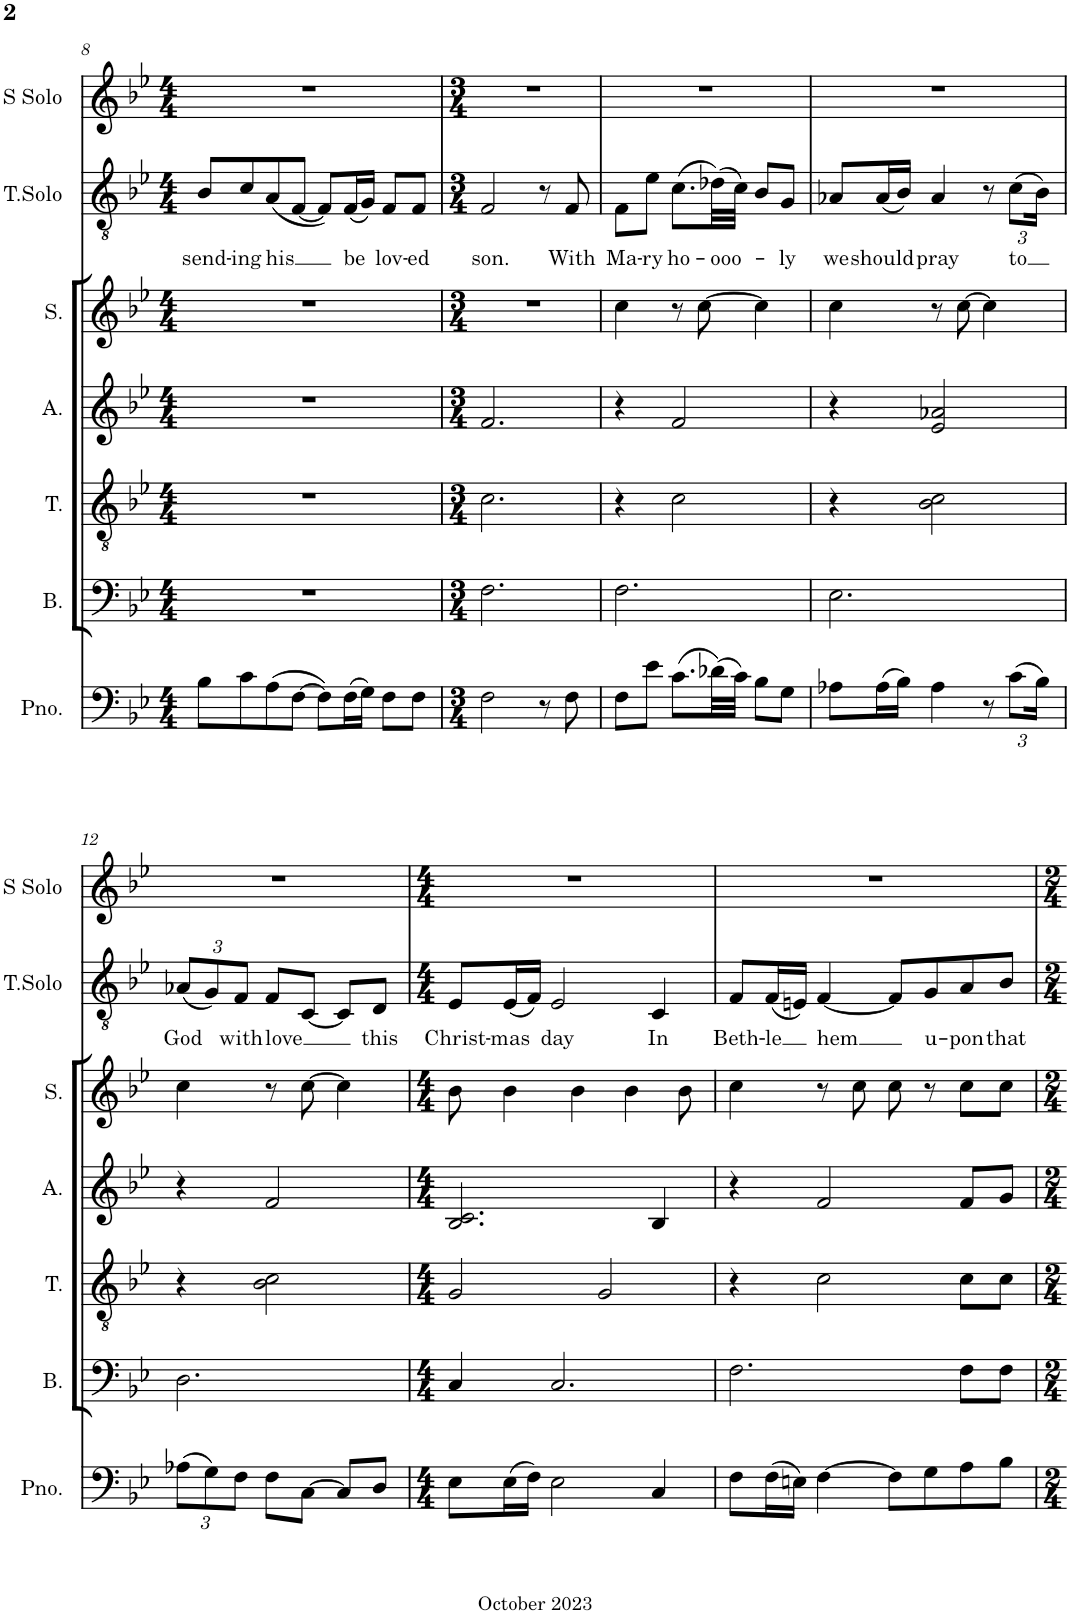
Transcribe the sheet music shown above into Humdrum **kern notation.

**kern	**kern	**kern	**kern	**kern	**kern	**text	**kern
*part7	*part6	*part5	*part4	*part3	*part2	*part2	*part1
*staff7	*staff6	*staff5	*staff4	*staff3	*staff2	*staff2	*staff1
*I"Piano	*I"Bass	*I"Tenor	*I"Alto	*I"Soprano	*I"Tenor Solo	*	*I"Soprano Solo
*I'Pno.	*I'B.	*I'T.	*I'A.	*I'S.	*I'T.Solo	*	*I'S Solo
!!LO:PB:g=z
*clefF4	*clefF4	*clefGv2	*clefG2	*clefG2	*clefGv2	*	*clefG2
*k[b-e-]	*k[b-e-]	*k[b-e-]	*k[b-e-]	*k[b-e-]	*k[b-e-]	*	*k[b-e-]
*M4/4	*M4/4	*M4/4	*M4/4	*M4/4	*M4/4	*	*M4/4
=8	=8	=8	=8	=8	=8	=8	=8
!	!	!	!	!	!	!LO:LY:b	!
8B-\L	1r	1r	1r	1r	8B-/L	send-	1r
!	!	!	!	!	!	!LO:LY:b	!
8c\	.	.	.	.	8c/	-ing	.
!	!	!	!	!	!	!LO:LY:b	!
(8A\	.	.	.	.	(8A/	his	.
[8F\J	.	.	.	.	[8F/J	.	.
8F\L])	.	.	.	.	8F/L])	.	.
!	!	!	!	!	!	!LO:LY:b	!
(16F\L	.	.	.	.	(16F/L	be	.
16G\JJ)	.	.	.	.	16G/JJ)	.	.
!	!	!	!	!	!	!LO:LY:b	!
8F\L	.	.	.	.	8F/L	lov-	.
!	!	!	!	!	!	!LO:LY:b	!
8F\J	.	.	.	.	8F/J	-ed	.
=9	=9	=9	=9	=9	=9	=9	=9
*M3/4	*M3/4	*M3/4	*M3/4	*M3/4	*M3/4	*	*M3/4
!	!	!	!	!	!	!LO:LY:b	!
2F\	2.F\	2.c\	2.f/	2.r	2F/	son.	2.r
8r	.	.	.	.	8r	.	.
!	!	!	!	!	!	!LO:LY:b	!
8F\	.	.	.	.	8F/	With	.
=10	=10	=10	=10	=10	=10	=10	=10
!	!	!	!	!	!	!LO:LY:b	!
8F\L	2.F\	4r	4r	4cc\	8F\L	Ma-	2.r
!	!	!	!	!	!	!LO:LY:b	!
8e-\J	.	.	.	.	8e-\J	-ry	.
!	!	!	!	!	!	!LO:LY:b	!
(8.c\L	.	2c\	2f/	8r	(8.c\L	ho-	.
.	.	.	.	[8cc\	.	.	.
!	!	!	!	!	!	!LO:LY:b	!
(32d-X\LL)	.	.	.	.	(32d-X\LL)	-ooo-	.
32c\JJJ)	.	.	.	.	32c\JJJ)	.	.
8B-\L	.	.	.	4cc\]	8B-/L	.	.
!	!	!	!	!	!	!LO:LY:b	!
8G\J	.	.	.	.	8G/J	-ly	.
=11	=11	=11	=11	=11	=11	=11	=11
!	!	!	!	!	!	!LO:LY:b	!
8A-X\L	2.E-\	4r	4r	4cc\	8A-X/L	we	2.r
!	!	!	!	!	!	!LO:LY:b	!
(16A-\L	.	.	.	.	(16A-/L	should	.
16B-\JJ)	.	.	.	.	16B-/JJ)	.	.
!	!	!	!	!	!	!LO:LY:b	!
4A-\	.	2B-\ 2c\	2e-/ 2a-X/	8r	4A-/	pray	.
.	.	.	.	[8cc\	.	.	.
8r	.	.	.	4cc\]	8r	.	.
*Xbrackettup	*	*	*	*	*Xbrackettup	*	*
!	!	!	!	!	!	!LO:LY:b	!
(12c\L	.	.	.	.	(12c\L	to	.
24B-\Jk)	.	.	.	.	24B-\Jk)	.	.
!!LO:LB:g=z
=12	=12	=12	=12	=12	=12	=12	=12
!	!	!	!	!	!	!LO:LY:b	!
(12A-X\L	2.D\	4r	4r	4cc\	(12A-X/L	God	2.r
12G\)	.	.	.	.	12G/)	.	.
!	!	!	!	!	!	!LO:LY:b	!
12F\J	.	.	.	.	12F/J	with	.
!	!	!	!	!	!	!LO:LY:b	!
8F\L	.	2B-\ 2c\	2f/	8r	8F/L	love	.
[8C\J	.	.	.	[8cc\	[8C/J	.	.
8C/L]	.	.	.	4cc\]	8C/L]	.	.
!	!	!	!	!	!	!LO:LY:b	!
8D/J	.	.	.	.	8D/J	this	.
=13	=13	=13	=13	=13	=13	=13	=13
*M4/4	*M4/4	*M4/4	*M4/4	*M4/4	*M4/4	*	*M4/4
!	!	!	!	!	!	!LO:LY:b	!
8E-\L	4C/	2G/	2.B-/ 2.c/	8b-\	8E-/L	Christ-	1r
!	!	!	!	!	!	!LO:LY:b	!
(16E-\L	.	.	.	4b-\	(16E-/L	-mas	.
16F\JJ)	.	.	.	.	16F/JJ)	.	.
!	!	!	!	!	!	!LO:LY:b	!
2E-\	2.C/	.	.	.	2E-/	day	.
.	.	.	.	4b-\	.	.	.
.	.	2G/	.	.	.	.	.
.	.	.	.	4b-\	.	.	.
!	!	!	!	!	!	!LO:LY:b	!
4C/	.	.	4B-/	.	4C/	In	.
.	.	.	.	8b-\	.	.	.
=14	=14	=14	=14	=14	=14	=14	=14
!	!	!	!	!	!	!LO:LY:b	!
8F\L	2.F\	4r	4r	4cc\	8F/L	Beth-	1r
!	!	!	!	!	!	!LO:LY:b	!
(16F\L	.	.	.	.	(16F/L	le	.
16En\JJ)	.	.	.	.	16En/JJ)	.	.
!	!	!	!	!	!	!LO:LY:b	!
[4F\	.	2c\	2f/	8r	[4F/	hem	.
.	.	.	.	8cc\	.	.	.
8F\L]	.	.	.	8cc\	8F/L]	.	.
!	!	!	!	!	!	!LO:LY:b	!
8G\	.	.	.	8r	8G/	u-	.
!	!	!	!	!	!	!LO:LY:b	!
8A\	8F\L	8c\L	8f/L	8cc\L	8A/	-pon	.
!	!	!	!	!	!	!LO:LY:b	!
8B-\J	8F\J	8c\J	8g/J	8cc\J	8B-/J	that	.
=	=	=	=	=	=	=	=
*-	*-	*-	*-	*-	*-	*-	*-
